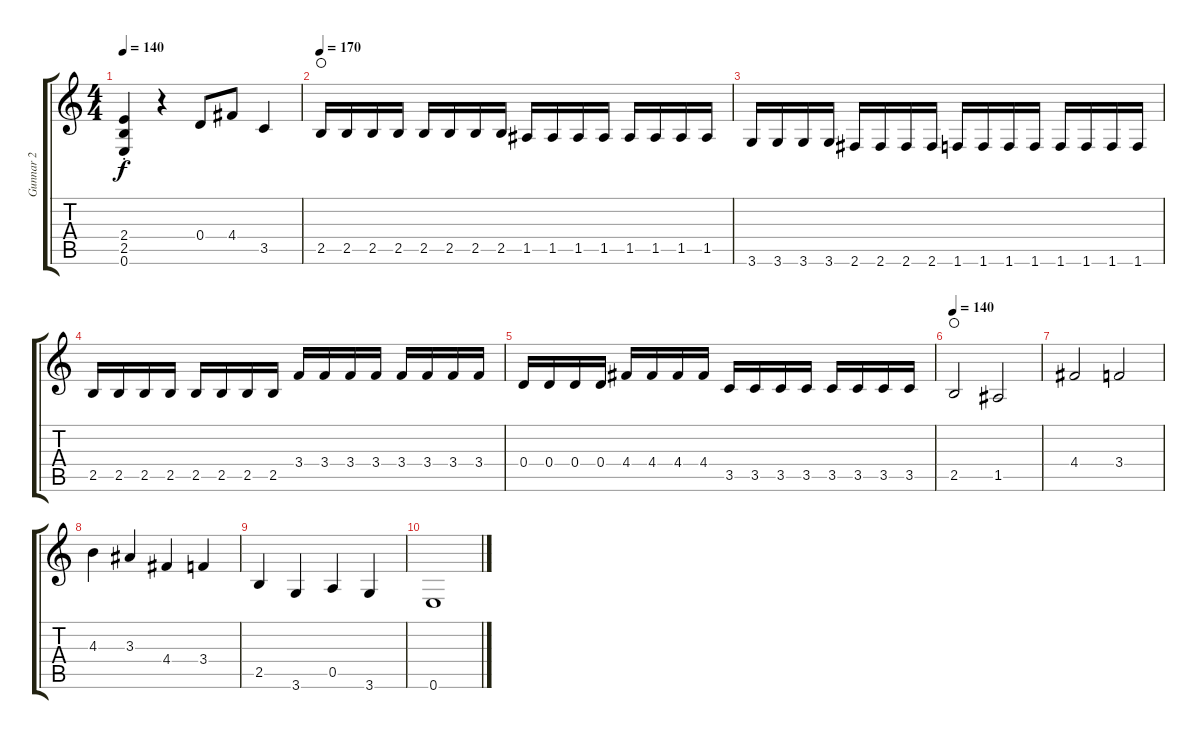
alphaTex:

\track ("Gunnar 2" "Gunnar 2") {instrument distortionguitar}
\staff {score tabs}
\tuning (E4 B3 G3 D3 A2 E2) {hide}
\ts (4 4)
\tempo 140
\clef g2
\ks c
(2.4{st} 2.5{st} 0.6{st}).4{dy f} r.4 0.4.8 4.4.8 3.5.4 |
\tempo 170
2.5.16{waho} 2.5.16 2.5.16 2.5.16 2.5.16 2.5.16 2.5.16 2.5.16 1.5.16 1.5.16 1.5.16 1.5.16 1.5.16 1.5.16 1.5.16 1.5.16 |
3.6.16 3.6.16 3.6.16 3.6.16 2.6.16 2.6.16 2.6.16 2.6.16 1.6.16 1.6.16 1.6.16 1.6.16 1.6.16 1.6.16 1.6.16 1.6.16 |
2.5.16 2.5.16 2.5.16 2.5.16 2.5.16 2.5.16 2.5.16 2.5.16 3.4.16 3.4.16 3.4.16 3.4.16 3.4.16 3.4.16 3.4.16 3.4.16 |
0.4.16 0.4.16 0.4.16 0.4.16 4.4.16 4.4.16 4.4.16 4.4.16 3.5.16 3.5.16 3.5.16 3.5.16 3.5.16 3.5.16 3.5.16 3.5.16 |
\tempo 140
2.5.2{volume 13 waho} 1.5.2 |
4.4.2 3.4.2 |
4.3.4 3.3.4 4.4.4 3.4.4 |
2.5.4 3.6.4 0.5.4 3.6.4 |
0.6.1
